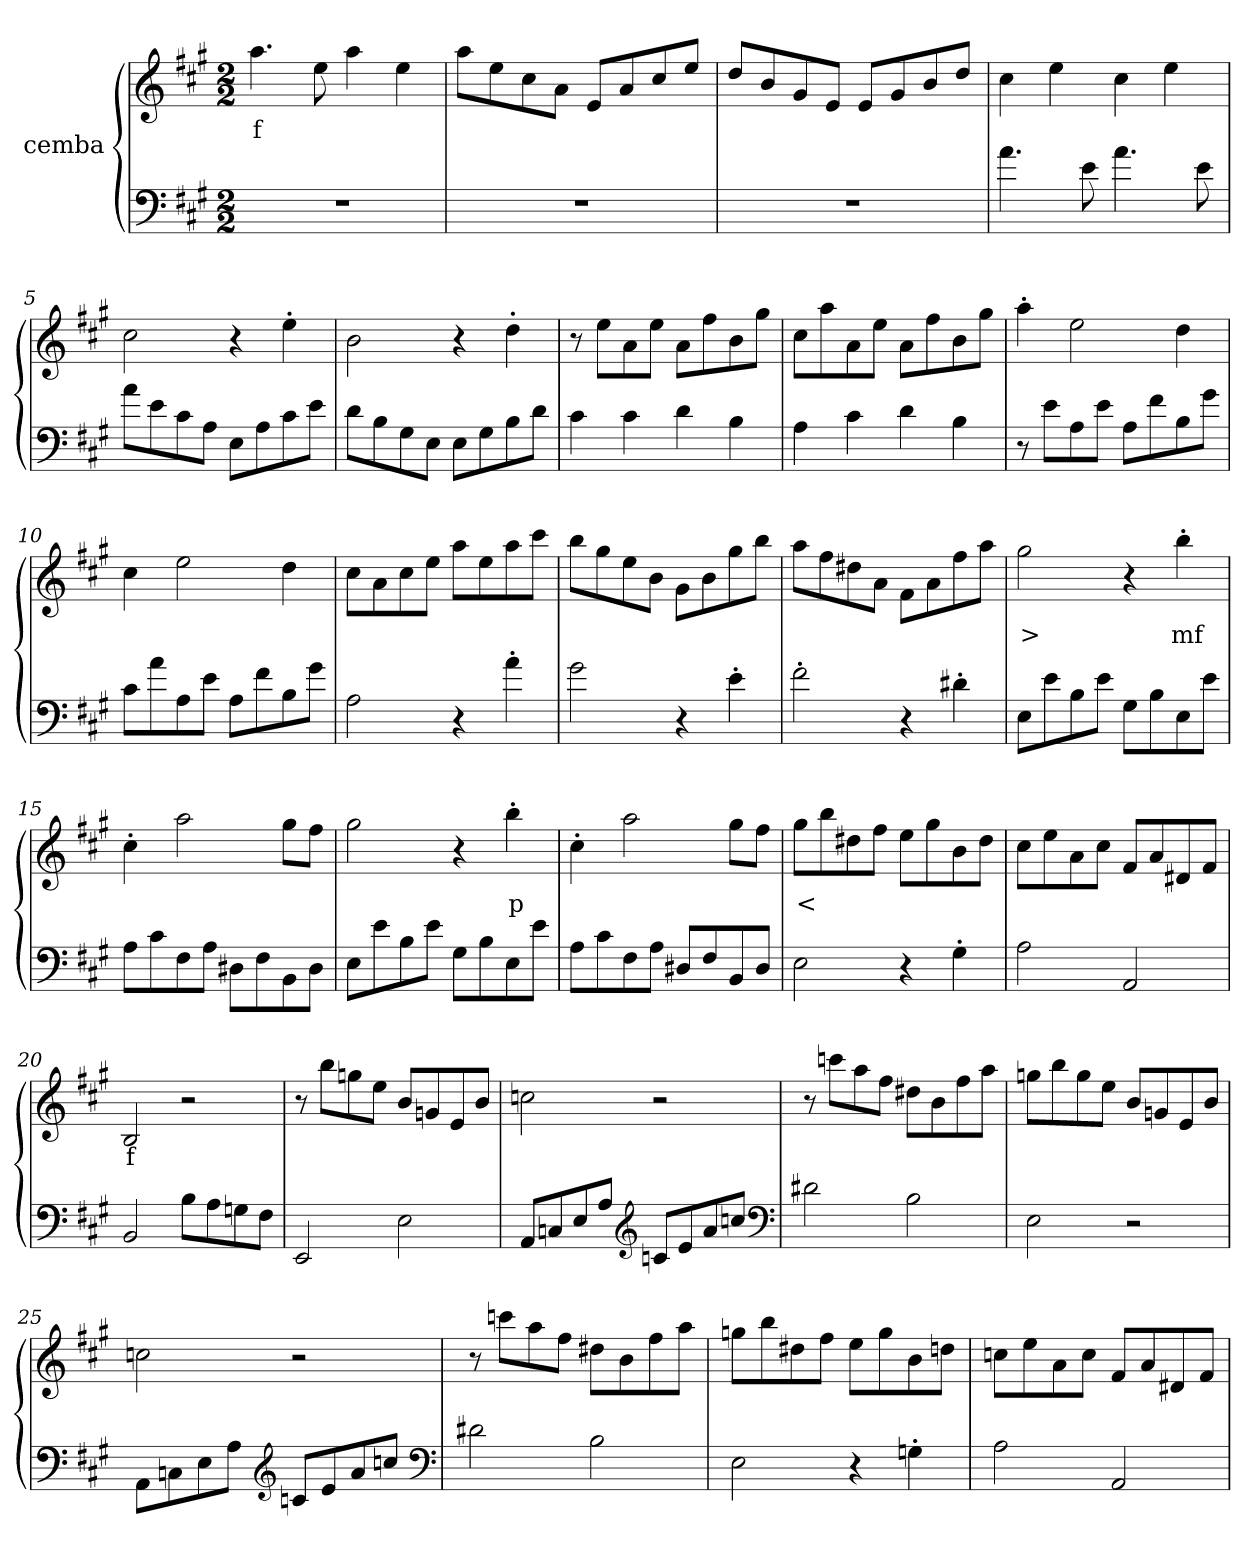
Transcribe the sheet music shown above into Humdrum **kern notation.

**kern	**kern	**text
*part2	*part1	*part1
*staff2	*staff1	*staff1
*I"cemba	*I"cemba	*
*clefF4	*clefG2	*
*k[f#c#g#]	*k[f#c#g#]	*
*A:	*A:	*
*M2/2	*M2/2	*
=1	=1	=1
1r	4.aa\	f
.	8ee\	.
.	4aa\	.
.	4ee\	.
=2	=2	=2
1r	8aa\L	.
.	8ee\	.
.	8cc#\	.
.	8a\J	.
.	8e/L	.
.	8a/	.
.	8cc#/	.
.	8ee/J	.
=3	=3	=3
1r	8dd/L	.
.	8b/	.
.	8g#/	.
.	8e/J	.
.	8e/L	.
.	8g#/	.
.	8b/	.
.	8dd/J	.
=4	=4	=4
4.a\	4cc#\	.
.	4ee\	.
8e\	.	.
4.a\	4cc#\	.
.	4ee\	.
8e\	.	.
=5	=5	=5
8a\L	2cc#\	.
8e\	.	.
8c#\	.	.
8A\J	.	.
8E\L	4r	.
8A\	.	.
8c#\	4ee'>\	.
8e\J	.	.
=6	=6	=6
8d\L	2b\	.
8B\	.	.
8G#\	.	.
8E\J	.	.
8E\L	4r	.
8G#\	.	.
8B\	4dd'>\	.
8d\J	.	.
=7	=7	=7
4c#\	8r	.
.	8ee\L	.
4c#\	8a\	.
.	8ee\J	.
4d\	8a\L	.
.	8ff#\	.
4B\	8b\	.
.	8gg#\J	.
=8	=8	=8
4A\	8cc#\L	.
.	8aa\	.
4c#\	8a\	.
.	8ee\J	.
4d\	8a\L	.
.	8ff#\	.
4B\	8b\	.
.	8gg#\J	.
=9	=9	=9
8r	4aa'>\	.
8e\L	.	.
8A\	2ee\	.
8e\J	.	.
8A\L	.	.
8f#\	.	.
8B\	4dd\	.
8g#\J	.	.
=10	=10	=10
8c#\L	4cc#\	.
8a\	.	.
8A\	2ee\	.
8e\J	.	.
8A\L	.	.
8f#\	.	.
8B\	4dd\	.
8g#\J	.	.
=11	=11	=11
2A\	8cc#\L	.
.	8a\	.
.	8cc#\	.
.	8ee\J	.
4r	8aa\L	.
.	8ee\	.
4a'>\	8aa\	.
.	8ccc#\J	.
=12	=12	=12
2g#\	8bb\L	.
.	8gg#\	.
.	8ee\	.
.	8b\J	.
4r	8g#\L	.
.	8b\	.
4e'>\	8gg#\	.
.	8bb\J	.
=13	=13	=13
2f#'>\	8aa\L	.
.	8ff#\	.
.	8dd#X\	.
.	8a\J	.
4r	8f#\L	.
.	8a\	.
4d#X'>\	8ff#\	.
.	8aa\J	.
=14	=14	=14
8E\L	2gg#\	>
8e\	.	.
8B\	.	.
8e\J	.	.
8G#\L	4r	.
8B\	.	.
8E\	4bb'>\	mf
8e\J	.	.
=15	=15	=15
8A\L	4cc#'>\	.
8c#\	.	.
8F#\	2aa\	.
8A\J	.	.
8D#X\L	.	.
8F#\	.	.
8BB\	8gg#\L	.
8D#\J	8ff#\J	.
=16	=16	=16
8E\L	2gg#\	.
8e\	.	.
8B\	.	.
8e\J	.	.
8G#\L	4r	.
8B\	.	.
8E\	4bb'>\	p
8e\J	.	.
=17	=17	=17
8A\L	4cc#'>\	.
8c#\	.	.
8F#\	2aa\	.
8A\J	.	.
8D#X/L	.	.
8F#/	.	.
8BB/	8gg#\L	.
8D#/J	8ff#\J	.
=18	=18	=18
2E\	8gg#\L	<
.	8bb\	.
.	8dd#X\	.
.	8ff#\J	.
4r	8ee\L	.
.	8gg#\	.
4G#'>\	8b\	.
.	8dd#\J	.
=19	=19	=19
2A\	8cc#\L	.
.	8ee\	.
.	8a\	.
.	8cc#\J	.
2AA/	8f#/L	.
.	8a/	.
.	8d#X/	.
.	8f#/J	.
=20	=20	=20
2BB/	2B/	f
8B\L	2r	.
8A\	.	.
8Gn\	.	.
8F#\J	.	.
=21	=21	=21
2EE/	8r	.
.	8bb\L	.
.	8ggn\	.
.	8ee\J	.
2E\	8b/L	.
.	8gn/	.
.	8e/	.
.	8b/J	.
=22	=22	=22
8AA/L	2ccn\	.
8Cn/	.	.
8E/	.	.
8A/J	.	.
*clefG2	*	*
8cn/L	2r	.
8e/	.	.
8a/	.	.
8ccn/J	.	.
*clefF4	*	*
=23	=23	=23
2d#X\	8r	.
.	8cccn\L	.
.	8aa\	.
.	8ff#\J	.
2B\	8dd#X\L	.
.	8b\	.
.	8ff#\	.
.	8aa\J	.
=24	=24	=24
2E\	8ggn\L	.
.	8bb\	.
.	8gg\	.
.	8ee\J	.
2r	8b/L	.
.	8gn/	.
.	8e/	.
.	8b/J	.
=25	=25	=25
8AA\L	2ccn\	.
8Cn\	.	.
8E\	.	.
8A\J	.	.
*clefG2	*	*
8cn/L	2r	.
8e/	.	.
8a/	.	.
8ccn/J	.	.
*clefF4	*	*
=26	=26	=26
2d#X\	8r	.
.	8cccn\L	.
.	8aa\	.
.	8ff#\J	.
2B\	8dd#X\L	.
.	8b\	.
.	8ff#\	.
.	8aa\J	.
=27	=27	=27
2E\	8ggn\L	.
.	8bb\	.
.	8dd#X\	.
.	8ff#\J	.
4r	8ee\L	.
.	8gg\	.
4Gn'>\	8b\	.
.	8ddn\J	.
=28	=28	=28
2A\	8ccn\L	.
.	8ee\	.
.	8a\	.
.	8cc\J	.
2AA/	8f#/L	.
.	8a/	.
.	8d#X/	.
.	8f#/J	.
=	=	=
*-	*-	*-
